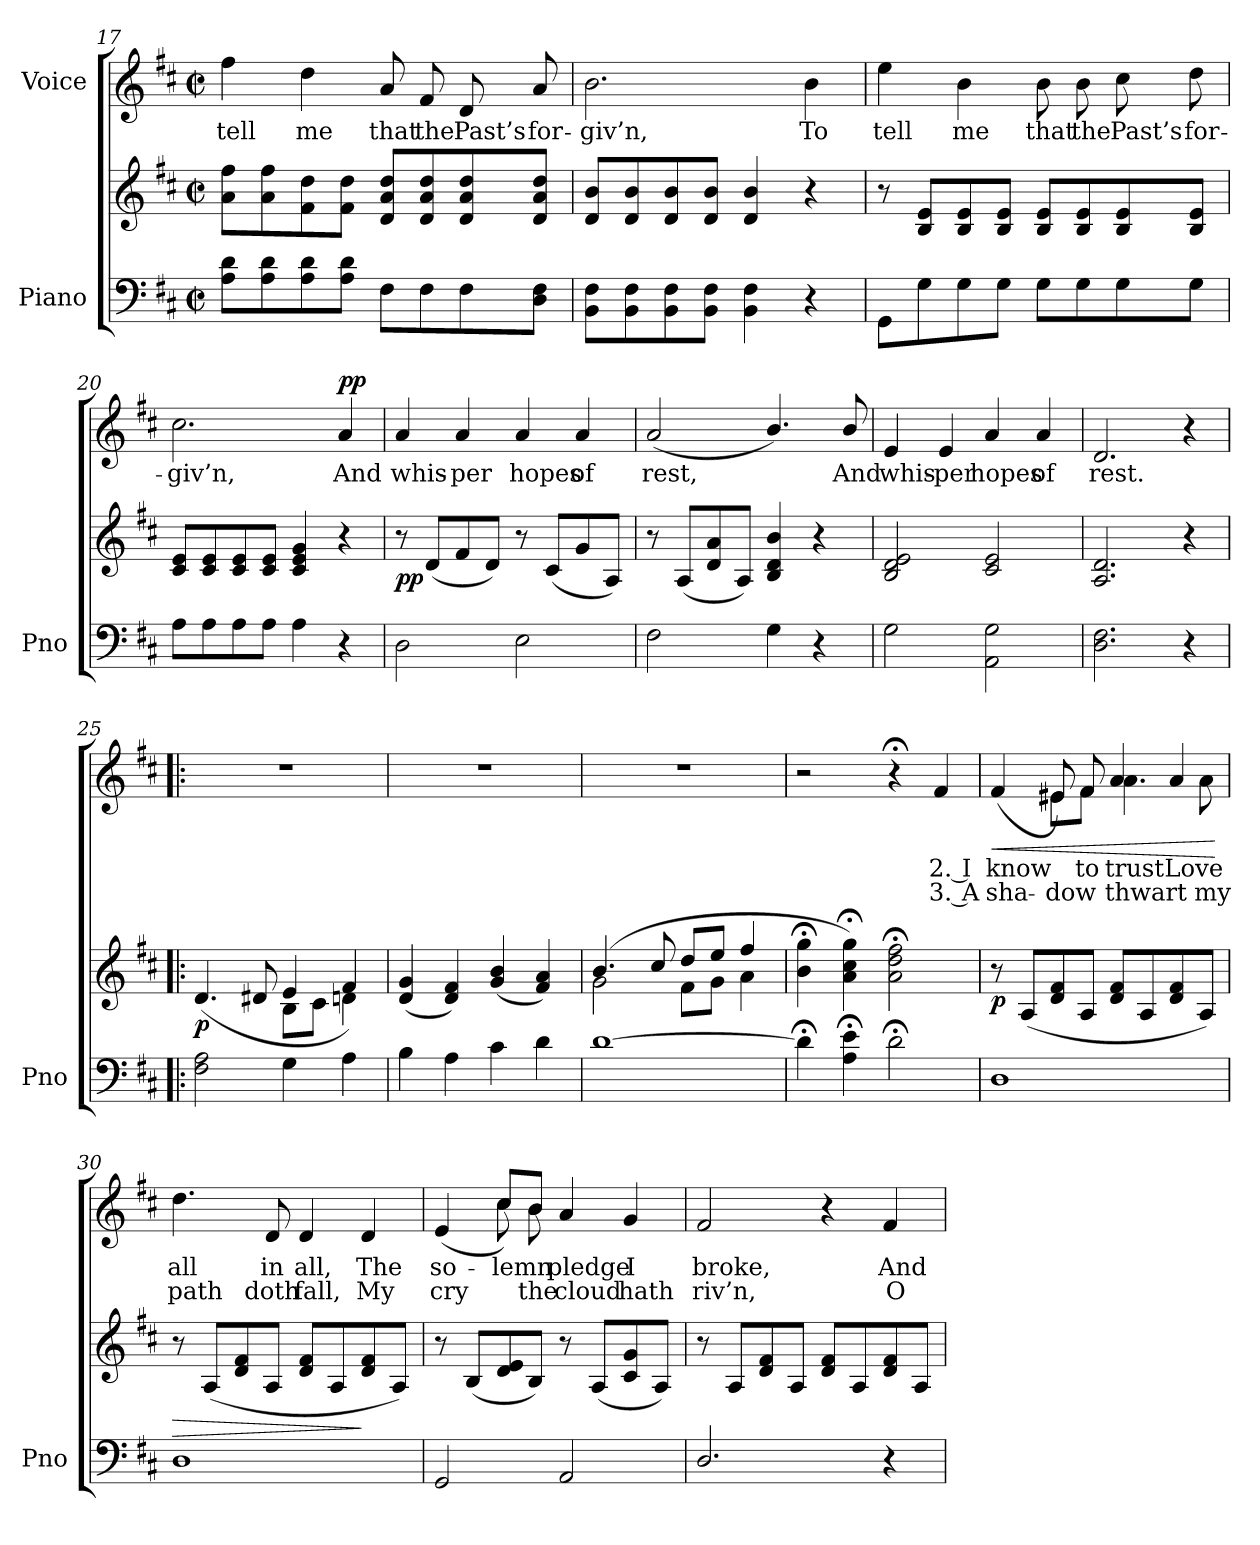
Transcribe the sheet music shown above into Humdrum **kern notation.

**kern	**kern	**dynam	**kern	**text	**text	**dynam
*part2	*part2	*part2	*part1	*part1	*part1	*part1
*staff3	*staff2	*staff2/3	*staff1	*staff1	*staff1	*staff1
*I"Piano	*	*	*I"Voice	*	*	*
*I'Pno	*	*	*	*	*	*
*clefF4	*clefG2	*	*clefG2	*	*	*
*k[f#c#]	*k[f#c#]	*	*k[f#c#]	*	*	*
*M2/2	*M2/2	*	*M2/2	*	*	*
*met(c|)	*met(c|)	*	*met(c|)	*	*	*
=17	=17	=17	=17	=17	=17	=17
8A\ 8d\L	8a\ 8ff#\L	.	4ff#\	tell	.	.
8A\ 8d\	8a\ 8ff#\	.	.	.	.	.
8A\ 8d\	8f#\ 8dd\	.	4dd\	me	.	.
8A\ 8d\J	8f#\ 8dd\J	.	.	.	.	.
8F#\L	8d/ 8a/ 8dd/L	.	8a/	that	.	.
8F#\	8d/ 8a/ 8dd/	.	8f#/	the	.	.
8F#\	8d/ 8a/ 8dd/	.	8d/	Past’s	.	.
8D\ 8F#\J	8d/ 8a/ 8dd/J	.	8a/	for-	.	.
=18	=18	=18	=18	=18	=18	=18
8BB\ 8F#\L	8d/ 8b/L	.	2.b\	-giv’n,	.	.
8BB\ 8F#\	8d/ 8b/	.	.	.	.	.
8BB\ 8F#\	8d/ 8b/	.	.	.	.	.
8BB\ 8F#\J	8d/ 8b/J	.	.	.	.	.
4BB\ 4F#\	4d/ 4b/	.	.	.	.	.
4r	4r	.	4b\	To	.	.
=19	=19	=19	=19	=19	=19	=19
8GG\L	8r	.	4ee\	tell	.	.
8G\	8B/ 8e/L	.	.	.	.	.
8G\	8B/ 8e/	.	4b\	me	.	.
8G\J	8B/ 8e/J	.	.	.	.	.
8G\L	8B/ 8e/L	.	8b\	that	.	.
8G\	8B/ 8e/	.	8b\	the	.	.
8G\	8B/ 8e/	.	8cc#\	Past’s	.	.
8G\J	8B/ 8e/J	.	8dd\	for-	.	.
=20	=20	=20	=20	=20	=20	=20
8A\L	8c#/ 8e/L	.	2.cc#\	-giv’n,	.	.
8A\	8c#/ 8e/	.	.	.	.	.
8A\	8c#/ 8e/	.	.	.	.	.
8A\J	8c#/ 8e/J	.	.	.	.	.
4A\	4c#/ 4e/ 4g/	.	.	.	.	.
!	!	!	!	!	!	!LO:DY:a
4r	4r	.	4a/	And	.	pp
=21	=21	=21	=21	=21	=21	=21
!	!	!LO:DY:b	!	!	!	!
2D\	8r	pp	4a/	whis-	.	.
.	(8d/L	.	.	.	.	.
.	8f#/	.	4a/	-per	.	.
.	8d/J)	.	.	.	.	.
2E\	8r	.	4a/	hopes	.	.
.	(8c#/L	.	.	.	.	.
.	8g/	.	4a/	of	.	.
.	8A/J)	.	.	.	.	.
=22	=22	=22	=22	=22	=22	=22
2F#\	8r	.	(2a/	rest,	.	.
.	(8A/L	.	.	.	.	.
.	8d/ 8a/	.	.	.	.	.
.	8A/J)	.	.	.	.	.
4G\	4B/ 4d/ 4b/	.	4.b/)	.	.	.
4r	4r	.	.	.	.	.
.	.	.	8b/	And	.	.
=23	=23	=23	=23	=23	=23	=23
2G\	2B/ 2d/ 2e/	.	4e/	whis-	.	.
.	.	.	4e/	-per	.	.
2AA\ 2G\	2c#/ 2e/	.	4a/	hopes	.	.
.	.	.	4a/	of	.	.
=24	=24	=24	=24	=24	=24	=24
2.D\ 2.F#\	2.A/ 2.d/	.	2.d/	rest.	.	.
4r	4r	.	4r	.	.	.
=25!|:	=25!|:	=25!|:	=25!|:	=25!|:	=25!|:	=25!|:
*	*^	*	*	*	*	*
!	!	!	!LO:DY:b	!	!	!	!
2F#\ 2A\	(4.d/	2ryy	p	1r	.	.	.
.	8d#X/	.	.	.	.	.	.
4G\	4e/	8B\L	.	.	.	.	.
.	.	8c#\J	.	.	.	.	.
4A\	4f#/)	4dn\	.	.	.	.	.
*	*v	*v	*	*	*	*	*
=26	=26	=26	=26	=26	=26	=26
4B\	(>4d/ 4g/	.	1r	.	.	.
4A\	4d/ 4f#/)	.	.	.	.	.
4c#\	(>4g/ 4b/	.	.	.	.	.
4d\	4f#/ 4a/)	.	.	.	.	.
=27	=27	=27	=27	=27	=27	=27
*	*^	*	*	*	*	*
[1d	(4.b/	2g\	.	1r	.	.	.
.	8cc#/	.	.	.	.	.	.
.	8dd/L	8f#\L	.	.	.	.	.
.	8ee/J	8g\J	.	.	.	.	.
.	4ff#/	4a\	.	.	.	.	.
*	*v	*v	*	*	*	*	*
=28	=28	=28	=28	=28	=28	=28
4d;<\]	4b\;< 4gg\;<	.	2r	.	.	.
4A\;< 4e\;<	4a\;< 4cc#\;< 4gg\;<)	.	.	.	.	.
2d;<\	2a\;< 2dd\;< 2ff#\;<	.	4r;<	.	.	.
.	.	.	4f#/	2. I	3. A	.
=29	=29	=29	=29	=29	=29	=29
!	!	!LO:DY:b	!	!	!	!LO:HP:b
*	*	*	*^	*	*	*
1D	8r	p	(>4f#/	4ryy	know	sha-	<
.	(8A/L	.	.	.	.	.	.
.	8d/ 8f#/	.	8e#X/)	8e#\L	.	-dow	.
.	8A/J	.	8f#/	8f#\J	to	.	.
!	!	!	!LO:N:head=solid	!LO:N:head=solid	!	!	!
.	8d/ 8f#/L	.	4a/	4.a\	trust	thwart	.
.	8A/	.	.	.	.	.	.
.	8d/ 8f#/	.	4a/	.	Love	.	.
.	8A/J)	.	.	8a\	.	my	.
*	*	*	*v	*v	*	*	*
.	.	.	.	.	.	[
=30	=30	=30	=30	=30	=30	=30
!	!	!LO:HP:b	!	!	!	!
1D	8r	>	4.dd\	all	path	.
.	(8A/L	.	.	.	.	.
.	8d/ 8f#/	.	.	.	.	.
.	8A/J	.	8d/	in	doth	.
.	8d/ 8f#/L	.	4d/	all,	fall,	.
.	8A/	.	.	.	.	.
.	8d/ 8f#/	]	4d/	The	My	.
.	8A/J)	.	.	.	.	.
=31	=31	=31	=31	=31	=31	=31
*	*	*	*^	*	*	*
2GG/	8r	.	(4e/	4ryy	so-	cry	.
.	(8B/L	.	.	.	.	.	.
.	8d/ 8e/	.	8cc#/L)	8cc#\	-lemn	.	.
.	8B/J)	.	8b/J	8b\	.	the	.
2AA/	8r	.	4a/	2ryy	pledge	cloud	.
.	(8A/L	.	.	.	.	.	.
.	8c#/ 8g/	.	4g/	.	I	hath	.
.	8A/J)	.	.	.	.	.	.
*	*	*	*v	*v	*	*	*
=32	=32	=32	=32	=32	=32	=32
2.D/	8r	.	2f#/	broke,	riv’n,	.
.	8A/L	.	.	.	.	.
.	8d/ 8f#/	.	.	.	.	.
.	8A/J	.	.	.	.	.
.	8d/ 8f#/L	.	4r	.	.	.
.	8A/	.	.	.	.	.
4r	8d/ 8f#/	.	4f#/	And	O	.
.	8A/J	.	.	.	.	.
=	=	=	=	=	=	=
*-	*-	*-	*-	*-	*-	*-
